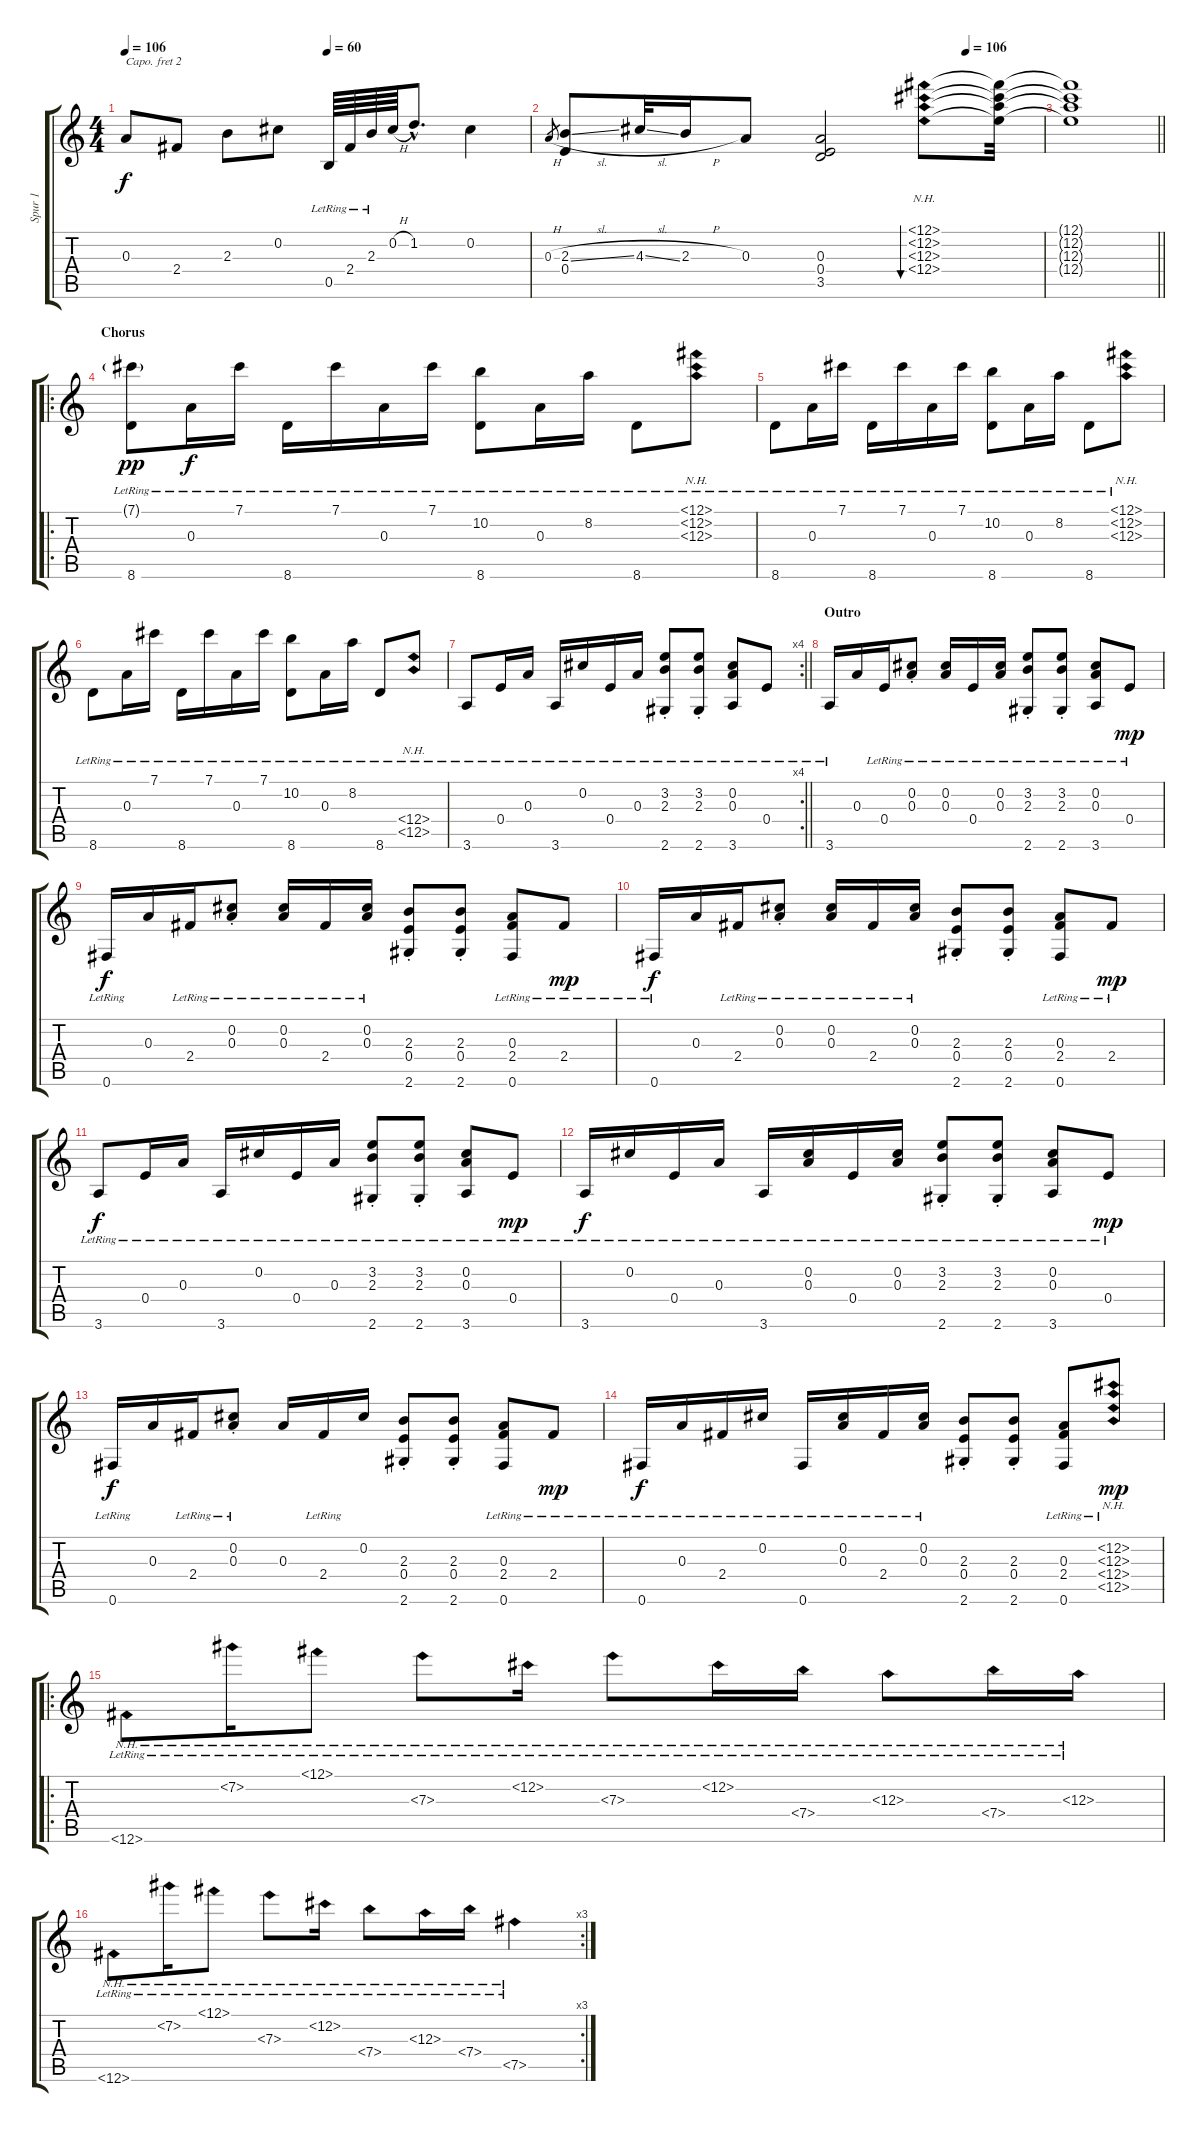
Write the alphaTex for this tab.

\track ("Spur 1" "Spur 1") {instrument acousticguitarsteel}
\staff {score tabs}
\capo 2
\tuning (E4 B3 G3 D3 A2 E2) {hide}
\ts (4 4)
\tempo 106
\tempo (60 0.5)
\clef g2
\ks c
0.3{t}.8{dy f} 2.4.8 2.3.8 0.2.8 0.5{lr}.64 2.4{lr}.64 2.3{lr}.64 0.2{h}.64 1.2{hac}.8{d} 0.2.4 |
\tempo (106 0.84375)
0.3{h}.8{gr} (2.3{sl} 0.4).8 4.3{sl}.32 2.3{h}.16 0.3.8 (0.3 0.4 3.5).2 (12.1{nh} 12.2{nh} 12.3{nh} 12.4{nh}).8{bu 240} (12.1{t} 12.2{t} 12.3{t} 12.4{t}).32 |
\barLineRight lightlight
(12.1{t} 12.2{t} 12.3{t} 12.4{t}).1 |
\ro
\section ("" "Chorus")
(7.1{g} 8.6{lr}).8{dy pp} 0.3{lr}.16{dy f} 7.1{lr}.16 8.6{lr}.16 7.1{lr}.16 0.3{lr}.16 7.1{lr}.16 (10.2{lr} 8.6{lr}).8 0.3{lr}.16 8.2{lr}.16 8.6{lr}.8 (12.1{nh lr} 12.2{nh lr} 12.3{nh lr}).8 |
8.6{lr}.8 0.3{lr}.16 7.1{lr}.16 8.6{lr}.16 7.1{lr}.16 0.3{lr}.16 7.1{lr}.16 (10.2{lr} 8.6{lr}).8 0.3{lr}.16 8.2{lr}.16 8.6{lr}.8 (12.1{nh lr} 12.2{nh lr} 12.3{nh lr}).8 |
8.6{lr}.8 0.3{lr}.16 7.1{lr}.16 8.6{lr}.16 7.1{lr}.16 0.3{lr}.16 7.1{lr}.16 (10.2{lr} 8.6{lr}).8 0.3{lr}.16 8.2{lr}.16 8.6{lr}.8 (12.4{nh lr} 12.5{nh}).8 |
\rc 4
\barLineRight lightlight
3.6{lr}.8 0.4{lr}.16 0.3{lr}.16 3.6{lr}.16 0.2{lr}.16 0.4{lr}.16 0.3{lr}.16 (3.2{st lr} 2.3{st lr} 2.6{st lr}).8 (3.2{st lr} 2.3{st lr} 2.6{st lr}).8 (0.2{lr} 0.3{lr} 3.6{lr}).8 0.4{lr}.8 |
\section ("" "Outro")
3.6{lr}.16 0.3.16 0.4{lr}.16 (0.2{st} 0.3{st lr}).8 (0.2{lr} 0.3{lr}).16 0.4{lr}.16 (0.2{lr} 0.3{lr}).16 (3.2{st lr} 2.3{st lr} 2.6{st lr}).8 (3.2{st lr} 2.3{st lr} 2.6{st lr}).8 (0.2{lr} 0.3{lr} 3.6{lr}).8 0.4{lr}.8{dy mp} |
0.6{lr}.16{dy f} 0.3.16 2.4{lr}.16 (0.2{st} 0.3{st lr}).8 (0.2{lr} 0.3).16 2.4{lr}.16 (0.2 0.3{lr}).16 (2.3{st} 0.4{st} 2.6{st}).8 (2.3{st} 0.4{st} 2.6{st}).8 (0.3{lr} 2.4{lr} 0.6{lr}).8 2.4{lr}.8{dy mp} |
0.6{lr}.16{dy f} 0.3.16 2.4{lr}.16 (0.2{st} 0.3{st lr}).8 (0.2{lr} 0.3).16 2.4{lr}.16 (0.2 0.3{lr}).16 (2.3{st} 0.4{st} 2.6{st}).8 (2.3{st} 0.4{st} 2.6{st}).8 (0.3{lr} 2.4{lr} 0.6{lr}).8 2.4{lr}.8{dy mp} |
3.6{lr}.8{dy f} 0.4{lr}.16 0.3{lr}.16 3.6{lr}.16 0.2{lr}.16 0.4{lr}.16 0.3{lr}.16 (3.2{st lr} 2.3{st lr} 2.6{st lr}).8 (3.2{st lr} 2.3{st lr} 2.6{st lr}).8 (0.2{lr} 0.3{lr} 3.6{lr}).8 0.4{lr}.8{dy mp} |
3.6{lr}.16{dy f} 0.2{lr}.16 0.4{lr}.16 0.3{lr}.16 3.6{lr}.16 (0.2{lr} 0.3{lr}).16 0.4{lr}.16 (0.2{lr} 0.3{lr}).16 (3.2{st lr} 2.3{st lr} 2.6{st lr}).8 (3.2{st lr} 2.3{st lr} 2.6{st lr}).8 (0.2{lr} 0.3{lr} 3.6{lr}).8 0.4{lr}.8{dy mp} |
0.6{lr}.16{dy f} 0.3.16 2.4{lr}.16 (0.2{st} 0.3{st lr}).8 0.3.16 2.4{lr}.16 0.2.16 (2.3{st} 0.4{st} 2.6{st}).8 (2.3{st} 0.4{st} 2.6{st}).8 (0.3{lr} 2.4{lr} 0.6{lr}).8 2.4{lr}.8{dy mp} |
0.6{lr}.16{dy f} 0.3{lr}.16 2.4{lr}.16 0.2{lr}.16 0.6{lr}.16 (0.2{lr} 0.3{lr}).16 2.4{lr}.16 (0.2{lr} 0.3{lr}).16 (2.3{st} 0.4{st} 2.6{st}).8 (2.3{st} 0.4{st} 2.6{st}).8 (0.3{lr} 2.4{lr} 0.6{lr}).8 (12.2{nh} 12.3{nh} 12.4{nh lr} 12.5{nh}).8{dy mp} |
\ro
12.6{nh lr}.8 7.2{nh lr}.16 12.1{nh lr}.8 7.3{nh lr}.8 12.2{nh lr}.16 7.3{nh lr}.8 12.2{nh lr}.16 7.4{nh lr}.16 12.3{nh lr}.8 7.4{nh lr}.16 12.3{nh lr}.16 |
\rc 3
12.6{nh lr}.8 7.2{nh lr}.16 12.1{nh lr}.8 7.3{nh lr}.8 12.2{nh lr}.16 7.4{nh lr}.8 12.3{nh lr}.16 7.4{nh lr}.16 7.5{nh lr}.4
